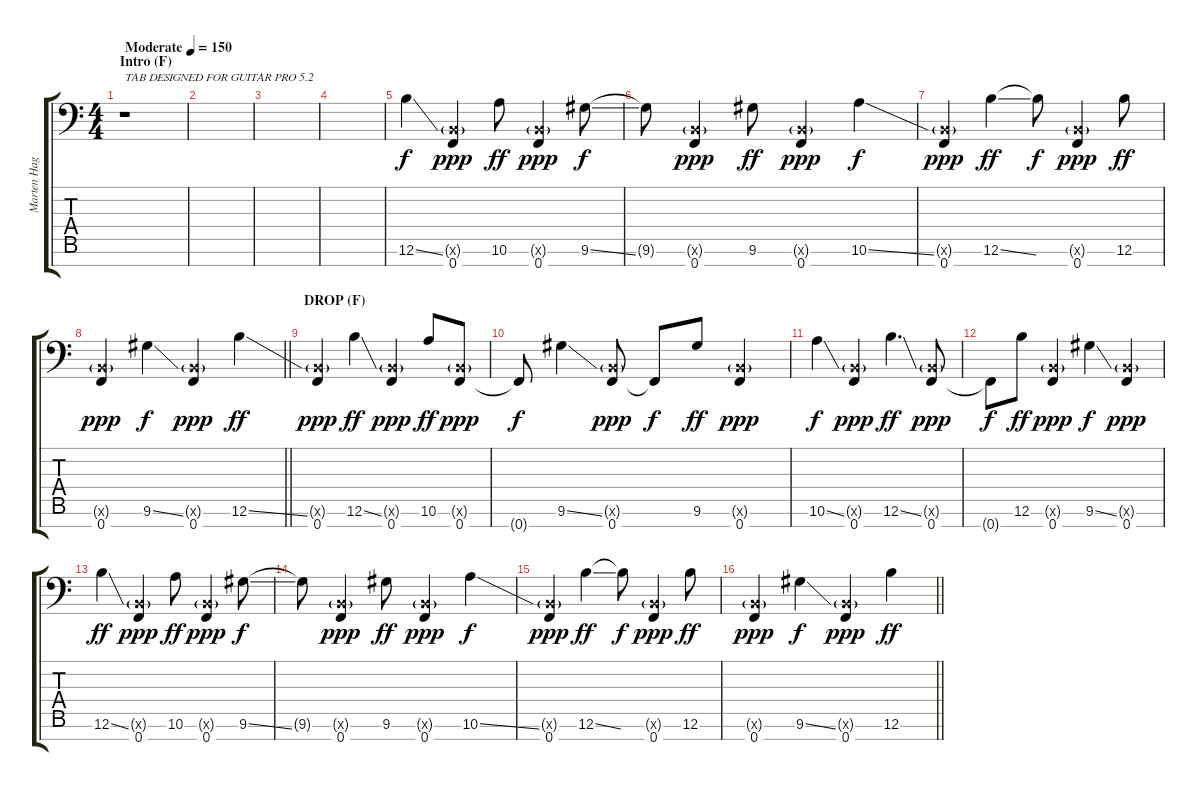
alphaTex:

\track ("Marten Hagstrom (8 string Guitar in F)" "Marten Hag") {instrument overdrivenguitar}
\staff {score tabs}
\tuning (Bb3 F3 Db3 Ab2 Eb2 B1 F1) {hide}
\ts (4 4)
\section ("" "Intro (F)")
\tempo (150 "Moderate")
\clef f4
\ks c
r.1{txt "TAB DESIGNED FOR GUITAR PRO 5.2" dy f volume 11 balance 4 instrument distortionguitar} |
|
|
|
12.6{ss}.4 (0.6{g x} 0.7).4{dy ppp} 10.6.8{dy ff} (0.6{g x} 0.7).4{dy ppp} 9.6{ss}.8{dy f} |
9.6{t}.8 (0.6{g x} 0.7).4{dy ppp} 9.6.8{dy ff} (0.6{g x} 0.7).4{dy ppp} 10.6{ss}.4{dy f} |
(0.6{g x} 0.7).4{dy ppp} 12.6{ss}.4{dy ff} 12.6{t}.8{dy f} (0.6{g x} 0.7).4{dy ppp} 12.6.8{dy ff} |
\barLineRight lightlight
(0.6{g x} 0.7).4{dy ppp} 9.6{ss}.4{dy f} (0.6{g x} 0.7).4{dy ppp} 12.6{ss}.4{dy ff} |
\section ("" "DROP (F)")
(0.6{g x} 0.7).4{dy ppp volume 11 balance 12 instrument overdrivenguitar} 12.6{ss}.4{dy ff} (0.6{g x} 0.7).4{dy ppp} 10.6.8{dy ff} (0.6{g x} 0.7).8{dy ppp} |
0.7{t}.8{dy f} 9.6{ss}.4 (0.6{g x} 0.7).8{dy ppp} 0.7{t}.8{dy f} 9.6.8{dy ff} (0.6{g x} 0.7).4{dy ppp} |
10.6{ss}.4{dy f} (0.6{g x} 0.7).4{dy ppp} 12.6{ss}.4{d dy ff} (0.6{g x} 0.7).8{dy ppp} |
0.7{t}.8{dy f} 12.6.8{dy ff} (0.6{g x} 0.7).4{dy ppp} 9.6{ss}.4{dy f} (0.6{g x} 0.7).4{dy ppp} |
12.6{ss}.4{dy ff} (0.6{g x} 0.7).4{dy ppp} 10.6.8{dy ff} (0.6{g x} 0.7).4{dy ppp} 9.6{ss}.8{dy f} |
9.6{t}.8 (0.6{g x} 0.7).4{dy ppp} 9.6.8{dy ff} (0.6{g x} 0.7).4{dy ppp} 10.6{ss}.4{dy f} |
(0.6{g x} 0.7).4{dy ppp} 12.6{ss}.4{dy ff} 12.6{t}.8{dy f} (0.6{g x} 0.7).4{dy ppp} 12.6.8{dy ff} |
\barLineRight lightlight
(0.6{g x} 0.7).4{dy ppp} 9.6{ss}.4{dy f} (0.6{g x} 0.7).4{dy ppp} 12.6{ss}.4{dy ff}
